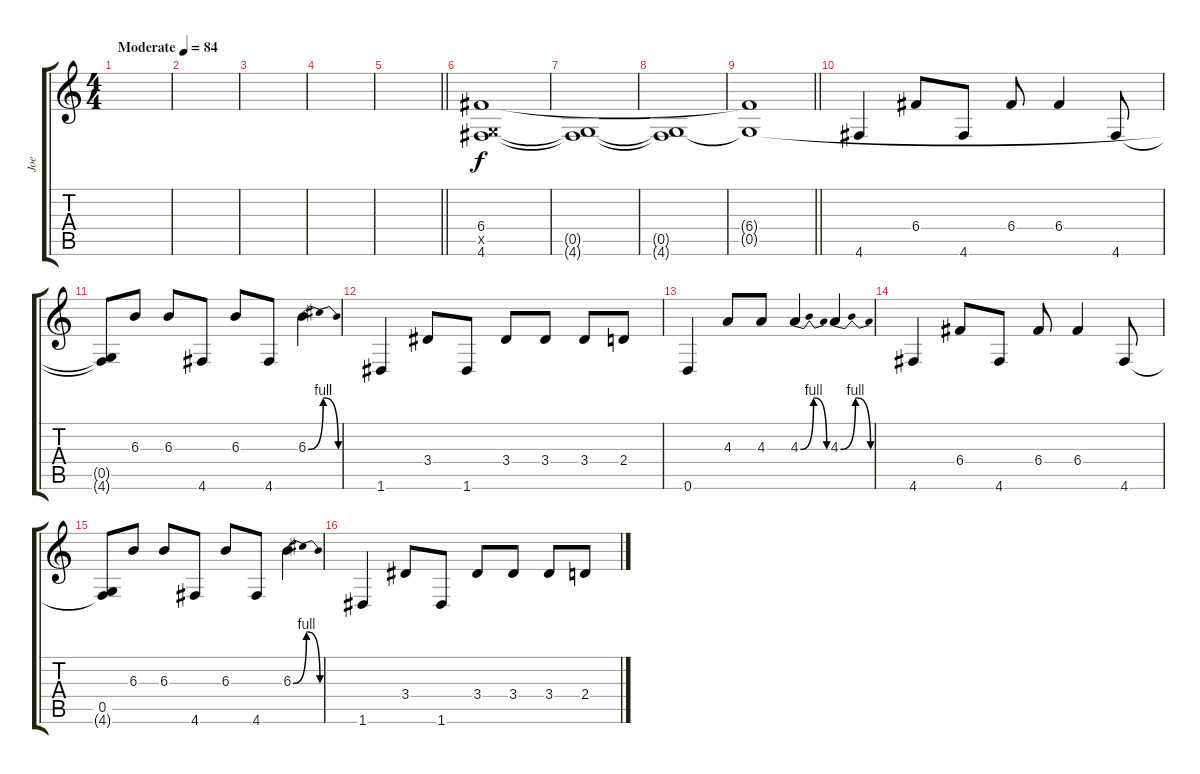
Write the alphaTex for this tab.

\track ("Joe" "Joe") {instrument overdrivenguitar}
\staff {score tabs}
\tuning (D4 A3 F3 C3 G2 D2) {hide}
\ts (4 4)
\tempo (84 "Moderate")
\clef g2
\ks c
|
|
|
|
\barLineRight lightlight
|
\section ("" "")
(6.4 0.5{x} 4.6).1 |
(0.5{t} 4.6{t}).1 |
(0.5{t} 4.6{t}).1 |
\barLineRight lightlight
(6.4{t} 0.5{t}).1 |
\section ("" "")
4.6.4 6.4.8 4.6.8 6.4.8 6.4.4 4.6.8 |
(0.5{t} 4.6{t}).8 6.3.8 6.3.8 4.6.8 6.3.8 4.6.8 6.3{be (bendrelease 0 0 30 4 30 4 60 0)}.4 |
1.6.4 3.4.8 1.6.8 3.4.8 3.4.8 3.4.8 2.4.8 |
0.6.4 4.3.8 4.3.8 4.3{be (bendrelease 0 0 30 4 30 4 60 0)}.4 4.3{be (bendrelease 0 0 30 4 30 4 60 0)}.4 |
4.6.4 6.4.8 4.6.8 6.4.8 6.4.4 4.6.8 |
(0.5 4.6{t}).8 6.3.8 6.3.8 4.6.8 6.3.8 4.6.8 6.3{be (bendrelease 0 0 30 4 30 4 60 0)}.4 |
1.6.4 3.4.8 1.6.8 3.4.8 3.4.8 3.4.8 2.4.8
